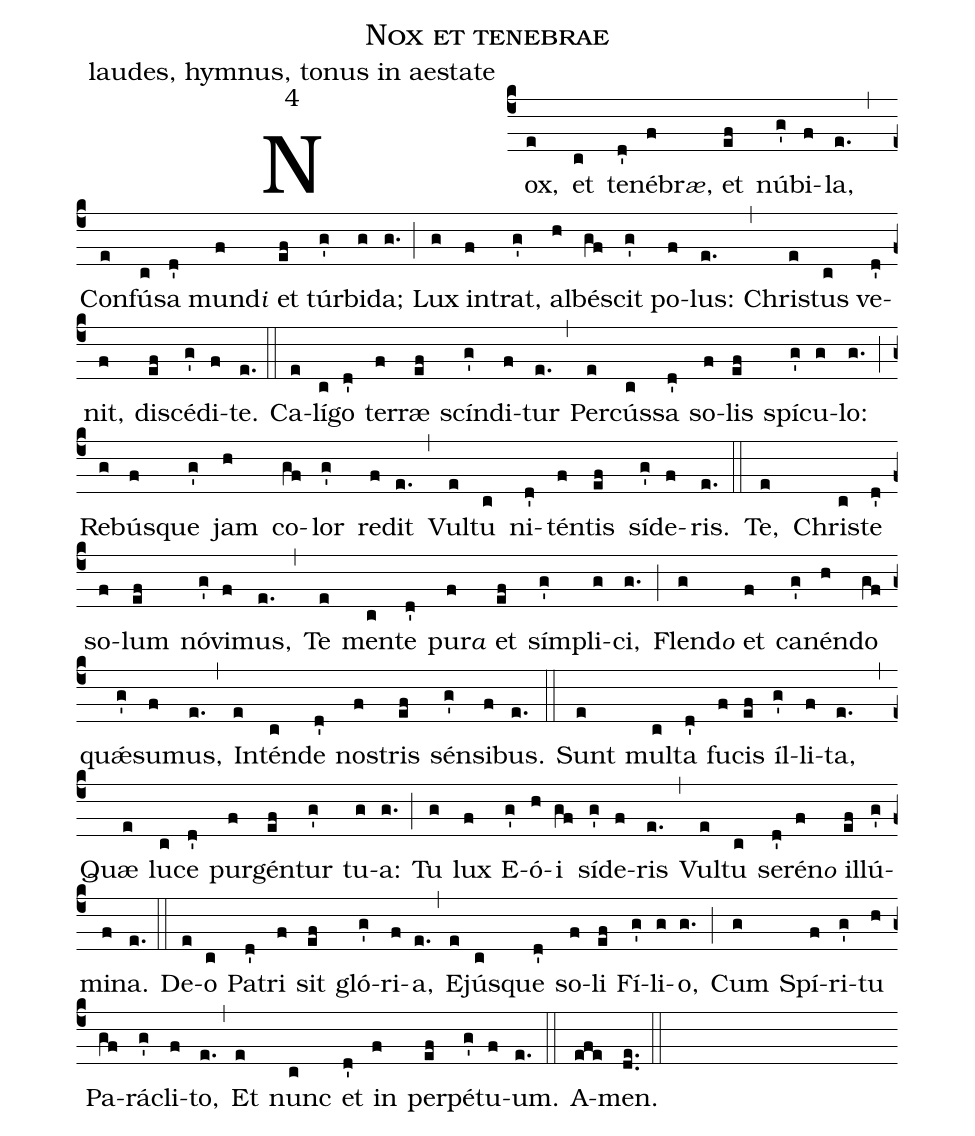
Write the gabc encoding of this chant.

name: Nox et tenebrae;
office-part: laudes, hymnus, tonus in aestate;
mode: 4;
%%
(c4)
Nox,(e) et(c) te(d')néb(f)r<e>æ</e>, {e}t(ef) nú(g')bi(f)la,(e.) (,)
Con(e)fú(c)sa(d') mun(f)d<e>i</e> {e}t(ef) túr(g')bi(g)da;(g.) (;)
Lux(g) in(f)trat,(g') al(h)bé(gf)scit(g') po(f)lus:(e.) (,)
Chri(e)stus(c) ve(d')nit,(f) dis(ef)cé(g')di(f)te.(e.) (::)

Ca(e)lí(c)go(d') ter(f)ræ(ef) scín(g')di(f)tur(e.) (,)
Per(e)cús(c)sa(d') so(f)lis(ef) spí(g')cu(g)lo:(g.) (;)
Re(g)bús(f)que(g') jam(h) co(gf)lor(g') re(f)dit(e.) (,)
Vul(e)tu(c) ni(d')tén(f)tis(ef) sí(g')de(f)ris.(e.) (::)

Te,(e) Chris(c)te(d') so(f)lum(ef) nó(g')vi(f)mus,(e.) (,)
Te(e) men(c)te(d') pu(f)r<e>a</e> {e}t(ef) sím(g')pli(g)ci,(g.) (;)
Flen(g)d<e>o</e> {e}t(f) ca(g')nén(h)do(gf) quǽ(g')su(f)mus,(e.) (,)
In(e)tén(c)de(d') nos(f)tris(ef) sén(g')si(f)bus.(e.) (::)

Sunt(e) mul(c)ta(d') fu(f)cis(ef) íl(g')li(f)ta,(e.) (,)
Quæ(e) lu(c)ce(d') pur(f)gén(ef)tur(g') tu(g)a:(g.) (;)
Tu(g) lux(f) E(g')ó(h)i(gf) sí(g')de(f)ris(e.) (,)
Vul(e)tu(c) se(d')ré(f)n<e>o</e> {i}l(ef)lú(g')mi(f)na.(e.) (::)

De(e)o(c) Pa(d')tri(f) sit(ef) gló(g')ri(f)a,(e.) (,)
E(e)jús(c)que(d') so(f)li(ef) Fí(g')li(g)o,(g.) (;)
Cum(g) Spí(f)ri(g')tu(h) Pa(gf)rá(g')cli(f)to,(e.) (,)
Et(e) nunc(c) et(d') in(f) per(ef)pé(g')tu(f)um.(e.) (::)
A(efe)men.(d.e.) (::)
